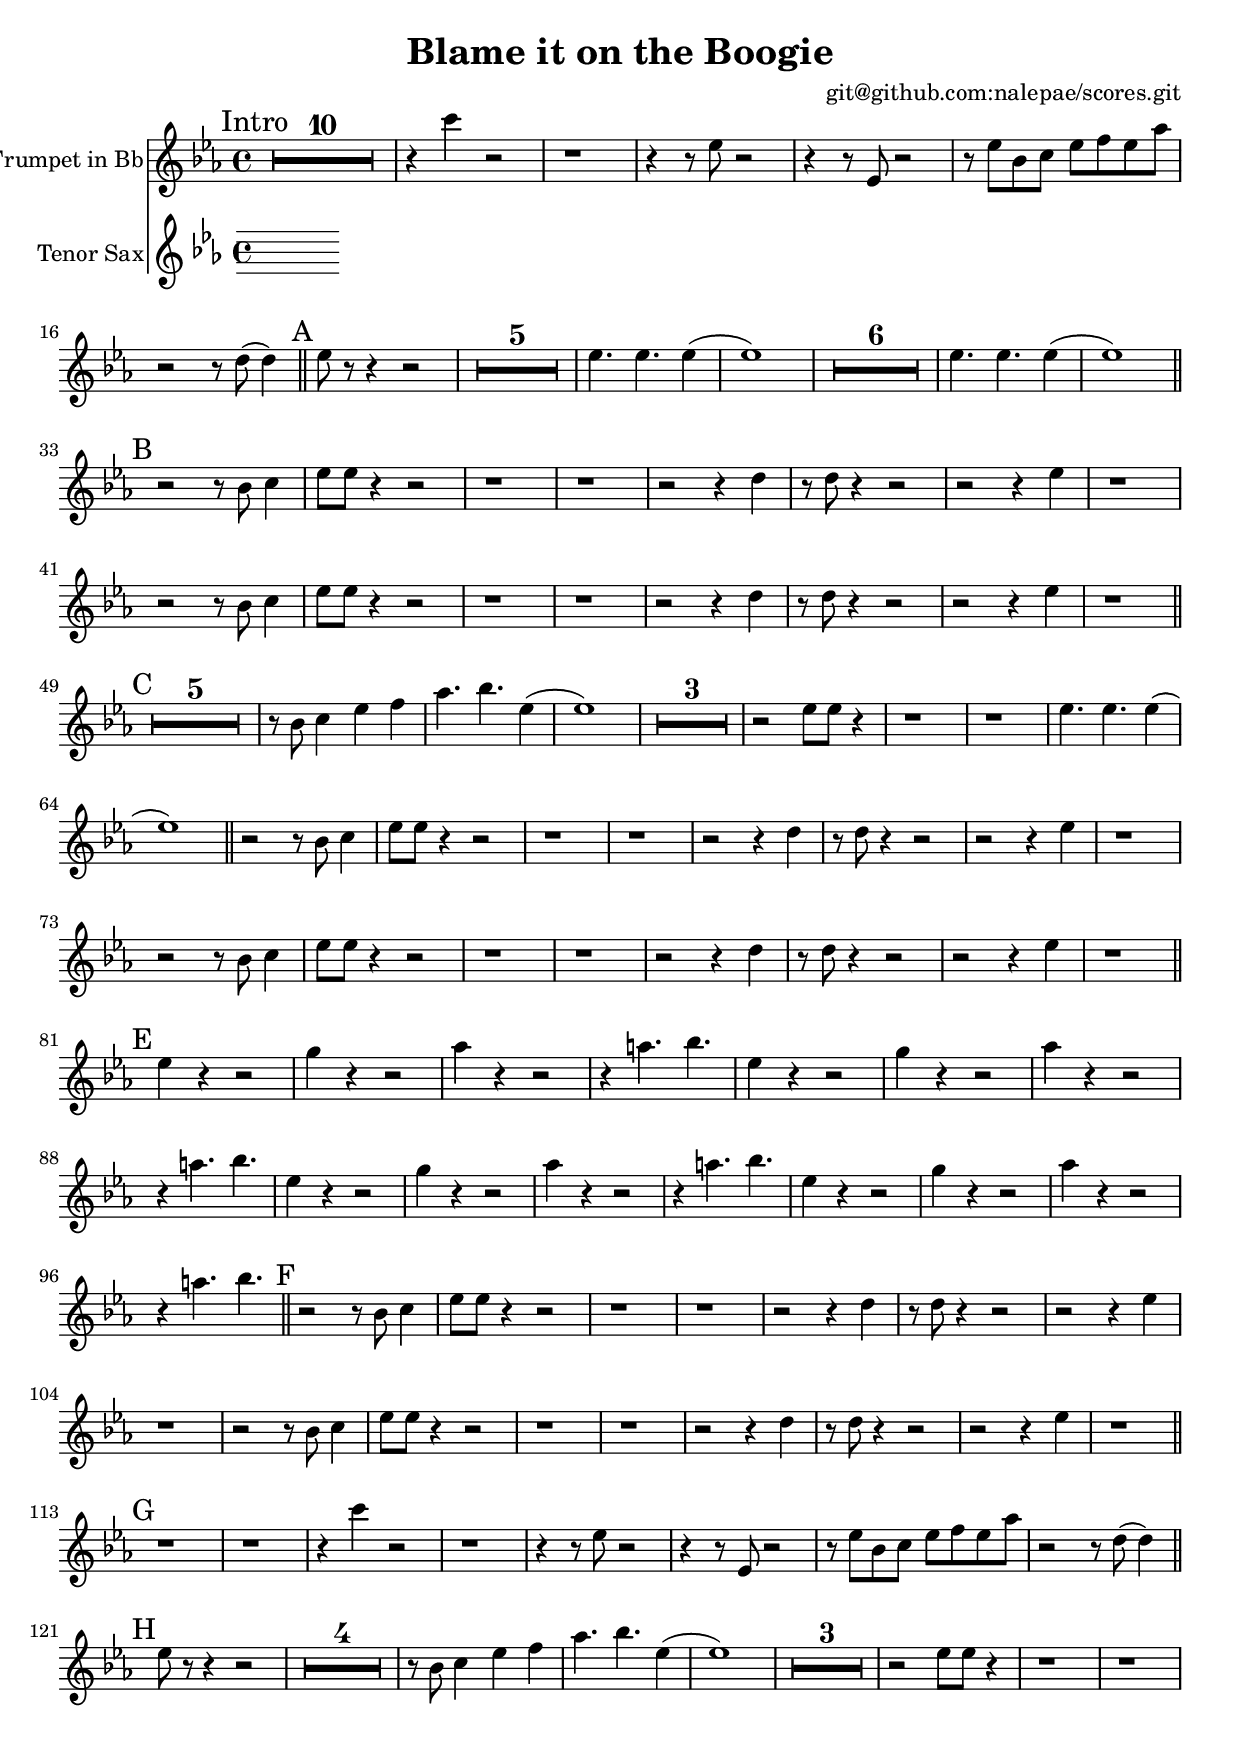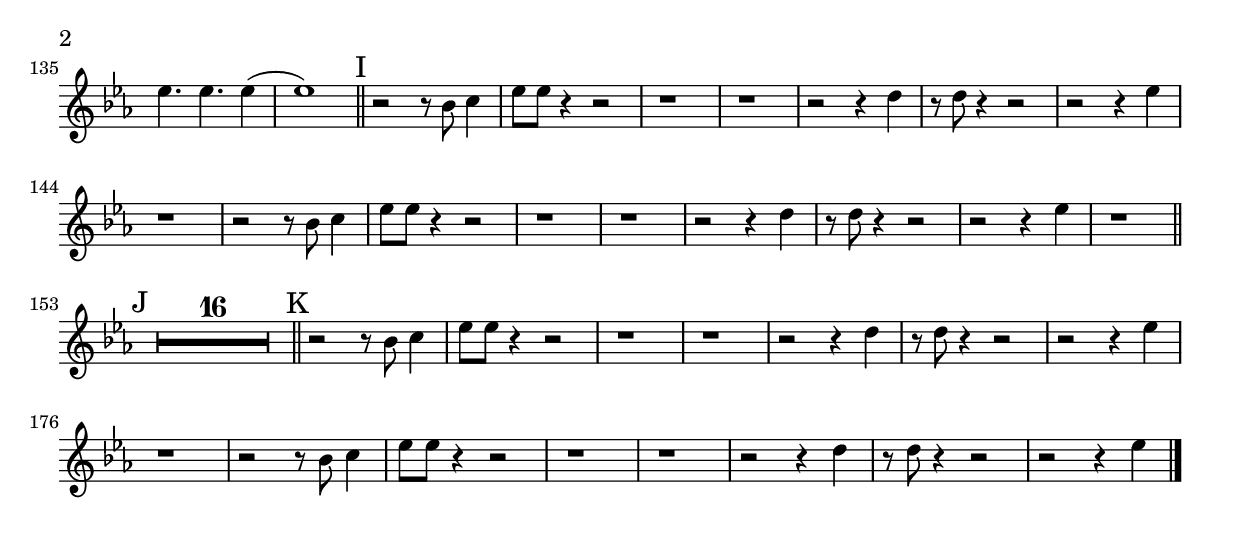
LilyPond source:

\version "2.18.2"

\header {
  title = "Blame it on the Boogie"
  arranger = "git@github.com:nalepae/scores.git"
}

global = {
  \key es \major
  \time 4/4
}

trumpetBb = \relative c'' {
  \global

  % Intro
  \mark "Intro"

  \compressFullBarRests
  \override MultiMeasureRest.expand-limit = #2

  R1*10 | r4 c' r2 | r1 |
  r4 r8 ees, r2 | r4 r8 ees, r2 | r8 ees' bes c ees f ees aes | r2 r8 d, (d4) \bar "||"

  % A
  \mark A
  \compressFullBarRests
  \override MultiMeasureRest.expand-limit = #2
  ees8 r8 r4 r2  | R1*5 | ees4. ees ees4 (|ees1) |
  R1*6 | ees4. ees ees4 (|ees1) \bar "||"

  % B
  \mark B
  r2 r8 bes c4 | ees8 ees r4 r2 | r1 | r |
  r2 r4 d4 | r8 d8 r4 r2 | r2 r4 ees4 | r1 |
  r2 r8 bes c4 | ees8 ees r4 r2 | r1 | r |
  r2 r4 d4 | r8 d8 r4 r2 | r2 r4 ees4 | r1  \bar "||"

  % C
  \mark C
  \compressFullBarRests
  \override MultiMeasureRest.expand-limit = #2
  R1*5 | r8 bes c4 ees f | aes4. bes ees,4 (|ees1)
  R1*3 | r2 ees8 ees r4 |
  r1 | r | ees4. ees ees4 (|ees1) \bar "||"

  % D
  r2 r8 bes c4 | ees8 ees r4 r2 | r1 | r |
  r2 r4 d4 | r8 d8 r4 r2 | r2 r4 ees4 | r1 |
  r2 r8 bes c4 | ees8 ees r4 r2 | r1 | r |
  r2 r4 d4 | r8 d8 r4 r2 | r2 r4 ees4 | r1  \bar "||"

  % E
  \mark E
  ees4 r4 r2 | g4 r4 r2 | aes4 r4 r2 | r4 a4. bes |
  ees,4 r4 r2 | g4 r4 r2 | aes4 r4 r2 | r4 a4. bes |
  ees,4 r4 r2 | g4 r4 r2 | aes4 r4 r2 | r4 a4. bes |
  ees,4 r4 r2 | g4 r4 r2 | aes4 r4 r2 | r4 a4. bes \bar "||"

  % F
  \mark F
  r2 r8 bes, c4 | ees8 ees r4 r2 | r1 | r |
  r2 r4 d4 | r8 d8 r4 r2 | r2 r4 ees4 | r1 |
  r2 r8 bes c4 | ees8 ees r4 r2 | r1 | r |
  r2 r4 d4 | r8 d8 r4 r2 | r2 r4 ees4 | r1  \bar "||"

  % G
  \mark G
  r1 | r | r4 c' r2 | r1 |
  r4 r8 ees, r2 | r4 r8 ees, r2 | r8 ees' bes c ees f ees aes | r2 r8 d, (d4) \bar "||"

  % H
  \mark H
  \compressFullBarRests
  \override MultiMeasureRest.expand-limit = #2
  ees8 r8 r4 r2  | R1*4 | r8 bes c4 ees f |  aes4. bes ees,4 (|ees1)
  R1*3 | r2 ees8 ees r4 |
  r1 | r | ees4. ees ees4 (|ees1) \bar "||"

  % I
  \mark I
  r2 r8 bes c4 | ees8 ees r4 r2 | r1 | r |
  r2 r4 d4 | r8 d8 r4 r2 | r2 r4 ees4 | r1 |
  r2 r8 bes c4 | ees8 ees r4 r2 | r1 | r |
  r2 r4 d4 | r8 d8 r4 r2 | r2 r4 ees4 | r1  \bar "||"

  % J
  \mark J
  \compressFullBarRests
  \override MultiMeasureRest.expand-limit = #2
  R1*16 \bar "||"

  % K
  \mark K
  r2 r8 bes c4 | ees8 ees r4 r2 | r1 | r |
  r2 r4 d4 | r8 d8 r4 r2 | r2 r4 ees4 | r1 |
  r2 r8 bes c4 | ees8 ees r4 r2 | r1 | r |
  r2 r4 d4 | r8 d8 r4 r2 | r2 r4 ees4 \bar "|."
}

tenorSax = \relative c'' {
  \global
  % Music follows here.
}

trumpetBbPart = \new Staff \with {
  instrumentName = "Trumpet in Bb"
  midiInstrument = "trumpet"
} \trumpetBb

tenorSaxPart = \new Staff \with {
  instrumentName = "Tenor Sax"
  midiInstrument = "tenor sax"
} \tenorSax

\score {
  <<
    \trumpetBbPart
    \tenorSaxPart
  >>
  \layout { }
  \midi { }
}
